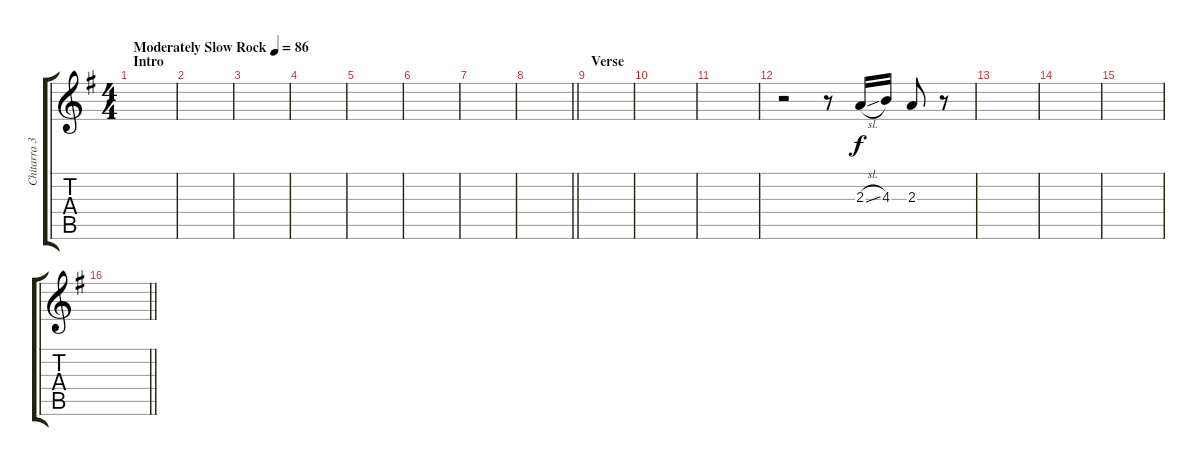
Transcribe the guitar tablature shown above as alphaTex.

\track ("Chitarra 3" "Chitarra 3") {instrument distortionguitar}
\staff {score tabs}
\tuning (E4 B3 G3 D3 A2 E2) {hide}
\ts (4 4)
\section ("" "Intro")
\tempo (86 "Moderately Slow Rock")
\clef g2
\ks g
|
|
|
|
|
|
|
\barLineRight lightlight
|
\section ("" "Verse")
|
|
|
r.2 r.8 2.3{sl}.16 4.3.16 2.3.8 r.8 |
|
|
|
\barLineRight lightlight
